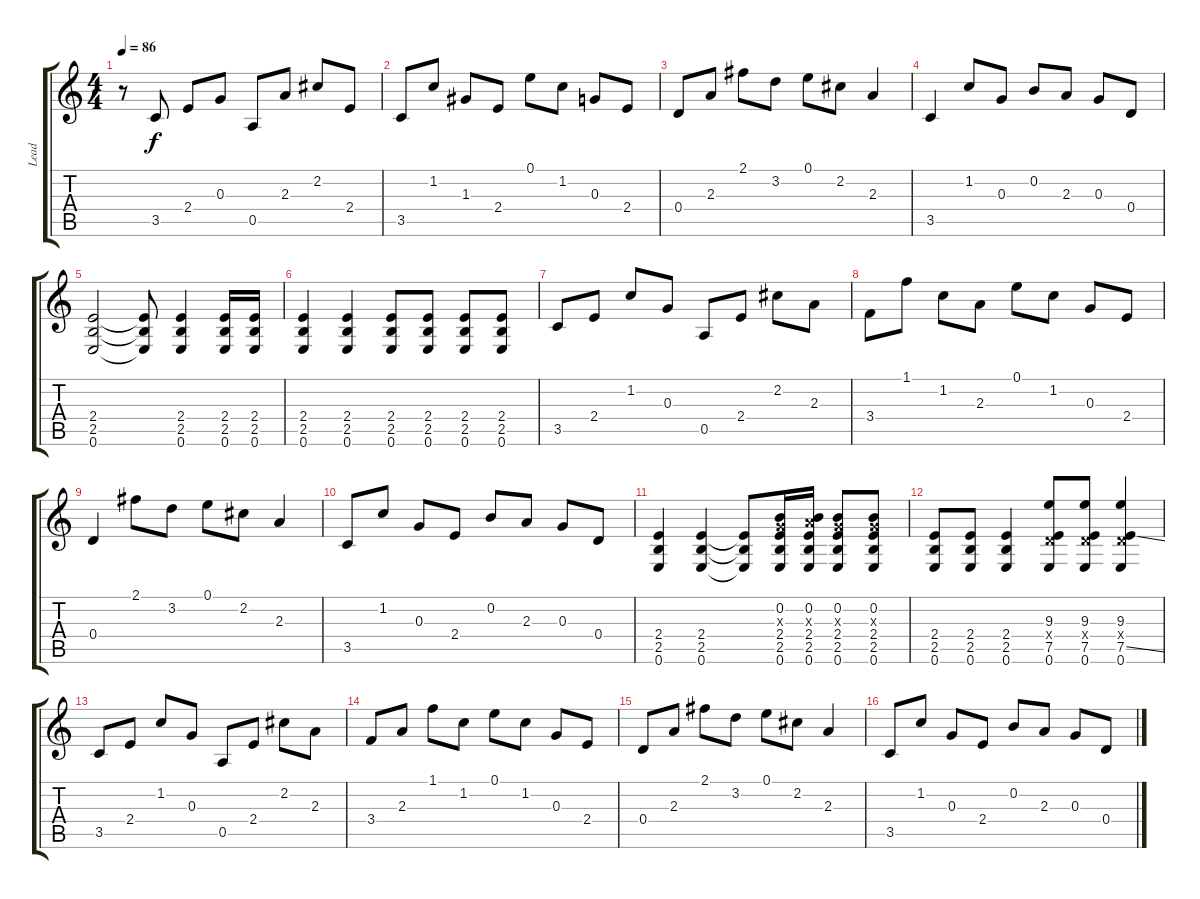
\track ("Lead" "Lead") {instrument electricguitarjazz}
\staff {score tabs}
\tuning (E4 B3 G3 D3 A2 E2) {hide}
\ts (4 4)
\tempo 86
\clef g2
\ks c
r.8{dy f} 3.5.8 2.4.8 0.3.8 0.5.8 2.3.8 2.2.8 2.4.8 |
3.5.8 1.2.8 1.3.8 2.4.8 0.1.8 1.2.8 0.3.8 2.4.8 |
0.4.8 2.3.8 2.1.8 3.2.8 0.1.8 2.2.8 2.3.4 |
3.5.4 1.2.8 0.3.8 0.2.8 2.3.8 0.3.8 0.4.8 |
(2.4 2.5 0.6).2 (2.4{t} 2.5{t} 0.6{t}).8 (2.4 2.5 0.6).4 (2.4 2.5 0.6).16 (2.4 2.5 0.6).16 |
(2.4 2.5 0.6).4 (2.4 2.5 0.6).4 (2.4 2.5 0.6).8 (2.4 2.5 0.6).8 (2.4 2.5 0.6).8 (2.4 2.5 0.6).8 |
3.5.8 2.4.8 1.2.8 0.3.8 0.5.8 2.4.8 2.2.8 2.3.8 |
3.4.8 1.1.8 1.2.8 2.3.8 0.1.8 1.2.8 0.3.8 2.4.8 |
0.4.4 2.1.8 3.2.8 0.1.8 2.2.8 2.3.4 |
3.5.8 1.2.8 0.3.8 2.4.8 0.2.8 2.3.8 0.3.8 0.4.8 |
(2.4 2.5 0.6).4 (2.4 2.5 0.6).4 (2.4{t} 2.5{t} 0.6{t}).8 (0.2 0.3{x} 2.4 2.5 0.6).16 (0.2 2.3{x} 2.4 2.5 0.6).16 (0.2 0.3{x} 2.4 2.5 0.6).8 (0.2 0.3{x} 2.4 2.5 0.6).8 |
(2.4 2.5 0.6).8 (2.4 2.5 0.6).8 (2.4 2.5 0.6).4 (9.3 0.4{x} 7.5 0.6).8 (9.3 0.4{x} 7.5 0.6).8 (9.3 0.4{x} 7.5{ss} 0.6).4 |
3.5.8 2.4.8 1.2.8 0.3.8 0.5.8 2.4.8 2.2.8 2.3.8 |
3.4.8 2.3.8 1.1.8 1.2.8 0.1.8 1.2.8 0.3.8 2.4.8 |
0.4.8 2.3.8 2.1.8 3.2.8 0.1.8 2.2.8 2.3.4 |
3.5.8 1.2.8 0.3.8 2.4.8 0.2.8 2.3.8 0.3.8 0.4.8
